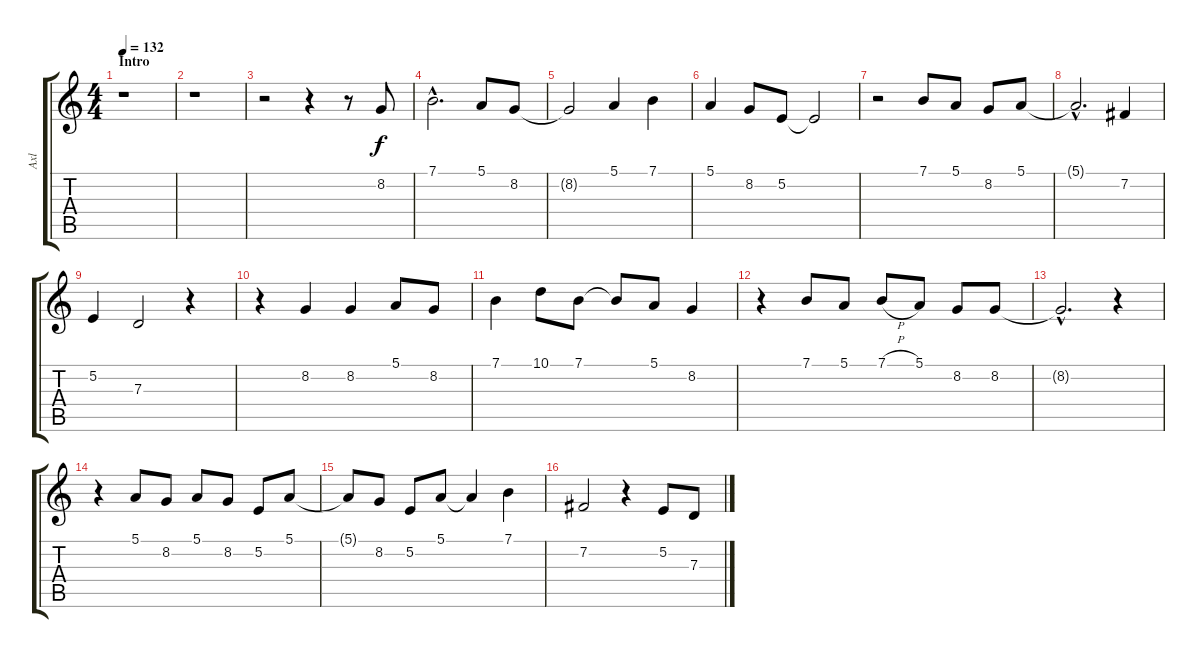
\track ("Axl" "Axl") {instrument whistle}
\staff {score tabs}
\tuning (E4 B3 G3 D3 A2 E2) {hide}
\ts (4 4)
\section ("" "Intro")
\tempo 132
\clef g2
\ks c
r.1{dy f instrument whistle} |
r.1 |
r.2 r.4 r.8 8.2.8 |
7.1{hac}.2{d} 5.1.8 8.2.8 |
8.2{t}.2 5.1.4 7.1.4 |
5.1.4 8.2.8 5.2.8 5.2{t}.2 |
r.2 7.1.8 5.1.8 8.2.8 5.1.8 |
5.1{hac t}.2{d} 7.2.4 |
5.2.4 7.3.2 r.4 |
r.4 8.2.4 8.2.4 5.1.8 8.2.8 |
7.1.4 10.1.8 7.1.8 7.1{t}.8 5.1.8 8.2.4 |
r.4 7.1.8 5.1.8 7.1{h}.8 5.1.8 8.2.8 8.2.8 |
8.2{hac t}.2{d} r.4 |
r.4 5.1.8 8.2.8 5.1.8 8.2.8 5.2.8 5.1.8 |
5.1{t}.8 8.2.8 5.2.8 5.1.8 5.1{t}.4 7.1.4 |
7.2.2 r.4 5.2.8 7.3.8
